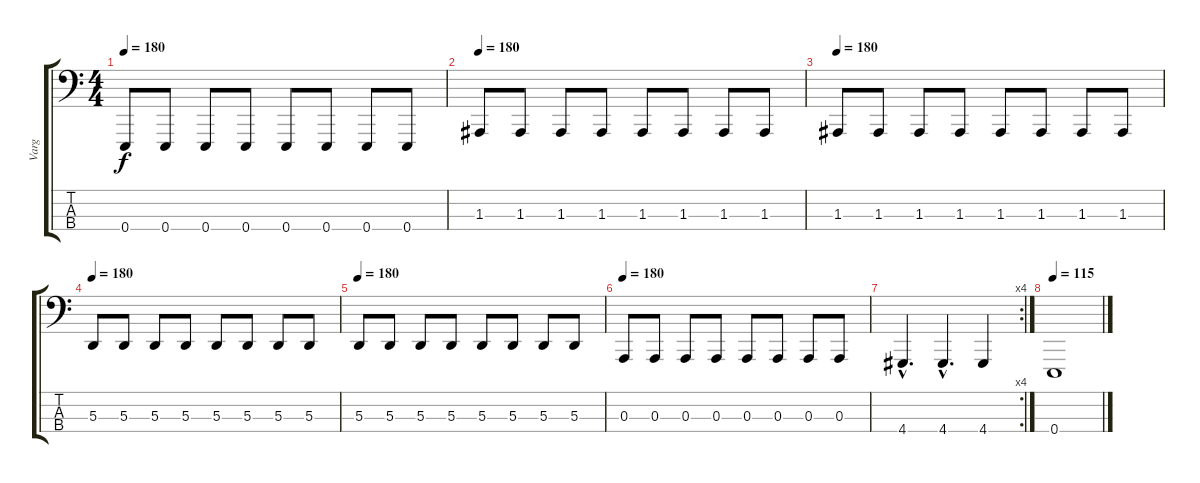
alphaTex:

\track ("Varg" "Varg") {instrument synthbrass1}
\staff {score tabs}
\tuning (G2 D2 A1 E1) {hide}
\ts (4 4)
\tempo 180
\clef f4
\ks c
0.4.8{dy f} 0.4.8 0.4.8 0.4.8 0.4.8 0.4.8 0.4.8 0.4.8 |
\tempo 180
1.3.8 1.3.8 1.3.8 1.3.8 1.3.8 1.3.8 1.3.8 1.3.8 |
\tempo 180
1.3.8 1.3.8 1.3.8 1.3.8 1.3.8 1.3.8 1.3.8 1.3.8 |
\tempo 180
5.3.8 5.3.8 5.3.8 5.3.8 5.3.8 5.3.8 5.3.8 5.3.8 |
\tempo 180
5.3.8 5.3.8 5.3.8 5.3.8 5.3.8 5.3.8 5.3.8 5.3.8 |
\tempo 180
0.3.8 0.3.8 0.3.8 0.3.8 0.3.8 0.3.8 0.3.8 0.3.8 |
\rc 4
4.4{hac}.4{d} 4.4{hac}.4{d} 4.4.4 |
\tempo 115
0.4.1
